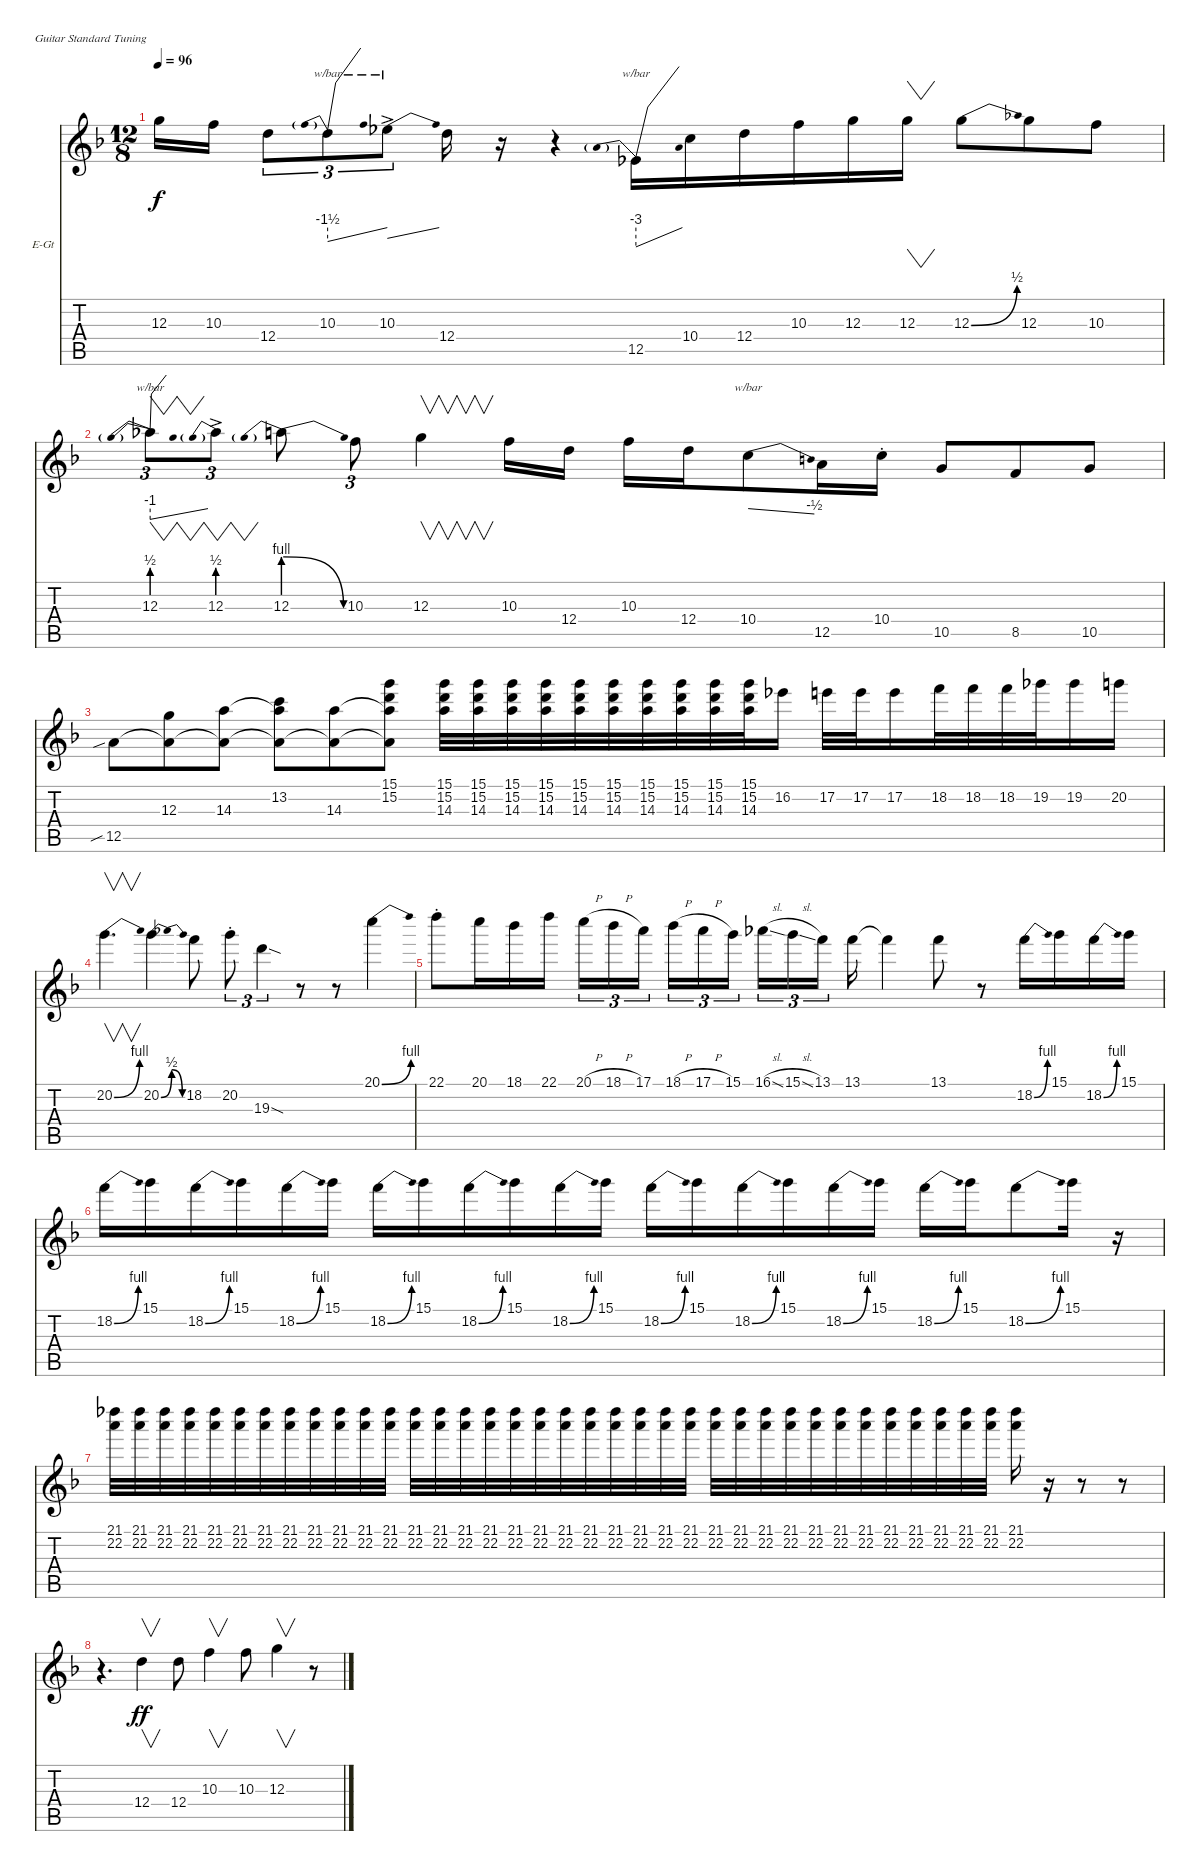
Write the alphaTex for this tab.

\defaultSystemsLayout 4
\bracketExtendMode nobrackets
\firstSystemTrackNameOrientation horizontal
\otherSystemsTrackNameOrientation horizontal
\track ("Electric Guitar" "E-Gt") {multiBarRest instrument overdrivenguitar}
\staff {score tabs}
\tuning (E4 B3 G3 D3 A2 E2)
\ts (12 8)
\tempo 96
\clef g2
\ks dminor
12.3{t}.16{dy f} 10.3.16 12.4.8{tu (3 2)} 10.3.8{tu (3 2) tbe (predivedive default 0 -6 15 0)} 10.3{ac}.8{tu (3 2) tbe (dive default 0 -4 30 0)} 12.4.16 r.16 r.4 12.5.16{tbe (predivedive default 0 -12 30 0)} 10.4.16 12.4.16 10.3.16 12.3.16 12.3.16{vw} 12.3{be (bend 0 0 17.4 2)}.8 12.3.8 10.3.8 |
12.3{be (prebend 0 2 60 2)}.8{vw tu (3 2) tbe (predivedive default 0 -4 30 0)} 12.3{be (prebend 0 2 60 2) ac}.8{vw tu (3 2)} 12.3{be (prebendrelease 0 4 42.6 0)}.8 10.3.8{tu (3 2)} 12.3.4{v} 10.3.16 12.4.16 10.3.16 12.4.16 10.4.8{tbe (dive default 0 0 39.6 -2)} 12.5.16 10.4{st}.16 10.5.8 8.5.8 10.5.8 |
12.5{sib}.8 (12.3 12.5{t}).8 (14.3 12.5{t}).8 (13.2 14.3{t} 12.5{t}).8 (14.3 12.5{t}).8 (15.2 15.1 14.3{t} 12.5{t}).8 (14.3 15.2 15.1).32 (15.1 15.2 14.3).32 (14.3 15.2 15.1).32 (15.1 15.2 14.3).32 (15.1 15.2 14.3).32 (14.3 15.2 15.1).32 (15.2 15.1 14.3).32 (15.2 15.1 14.3).32 (15.1 15.2 14.3).32 (15.1 15.2 14.3).32 16.2.16 17.2.32 17.2.32 17.2.16 18.2.32 18.2.32 18.2.32 19.2.32 19.2.16 20.2.16 |
\scale
0.332246 20.2{be (bend 0 0 15 4)}.4{v d} 20.2{be (bendrelease 0 0 10.799999999999999 2 37.199999999999996 2 59.4 0)}.4 18.2.8 20.2{st}.8{tu (3 2)} 19.3{sod}.4{tu (3 2)} r.8 r.8 20.1{be (bend 0 0 15 4)}.4 |
\scale
0.66801 22.1{st}.8 20.1.16 18.1.16 22.1.16 20.1{h}.16{tu (3 2)} 18.1{h}.16{tu (3 2)} 17.1.16{tu (3 2)} 18.1{h}.16{tu (3 2)} 17.1{h}.16{tu (3 2)} 15.1.16{tu (3 2)} 16.1{sl}.16{tu (3 2)} 15.1{sl}.16{tu (3 2)} 13.1.16{tu (3 2)} 13.1.16 13.1{t}.4 13.1.8 r.8 18.2{be (bend 0 0 51.6 4)}.16 15.1.16 18.2{be (bend 0 0 51 4)}.16 15.1.16 |
18.2{be (bend 0 0 51.6 4)}.16 15.1.16 18.2{be (bend 0 0 51 4)}.16 15.1.16 18.2{be (bend 0 0 51.6 4)}.16 15.1.16 18.2{be (bend 0 0 51 4)}.16 15.1.16 18.2{be (bend 0 0 51.6 4)}.16 15.1.16 18.2{be (bend 0 0 51 4)}.16 15.1.16 18.2{be (bend 0 0 51.6 4)}.16 15.1.16 18.2{be (bend 0 0 51 4)}.16 15.1.16 18.2{be (bend 0 0 51.6 4)}.16 15.1.16 18.2{be (bend 0 0 51 4)}.16 15.1.16 18.2{be (bend 0 0 51.6 4)}.8 15.1.16 r.16 |
(21.1 22.2).32 (22.2 21.1).32 (22.2 21.1).32 (22.2 21.1).32 (22.2 21.1).32 (22.2 21.1).32 (22.2 21.1).32 (22.2 21.1).32 (22.2 21.1).32 (22.2 21.1).32 (22.2 21.1).32 (22.2 21.1).32 (21.1 22.2).32 (22.2 21.1).32 (22.2 21.1).32 (22.2 21.1).32 (22.2 21.1).32 (22.2 21.1).32 (22.2 21.1).32 (22.2 21.1).32 (22.2 21.1).32 (22.2 21.1).32 (22.2 21.1).32 (22.2 21.1).32 (21.1 22.2).32 (22.2 21.1).32 (22.2 21.1).32 (22.2 21.1).32 (22.2 21.1).32 (22.2 21.1).32 (22.2 21.1).32 (22.2 21.1).32 (22.2 21.1).32 (22.2 21.1).32 (22.2 21.1).32 (22.2 21.1).32 (21.1 22.2).16 r.16 r.8 r.8 |
r.4{d} 12.4.4{v dy ff} 12.4.8 10.3.4{v} 10.3.8 12.3.4{v} r.8
